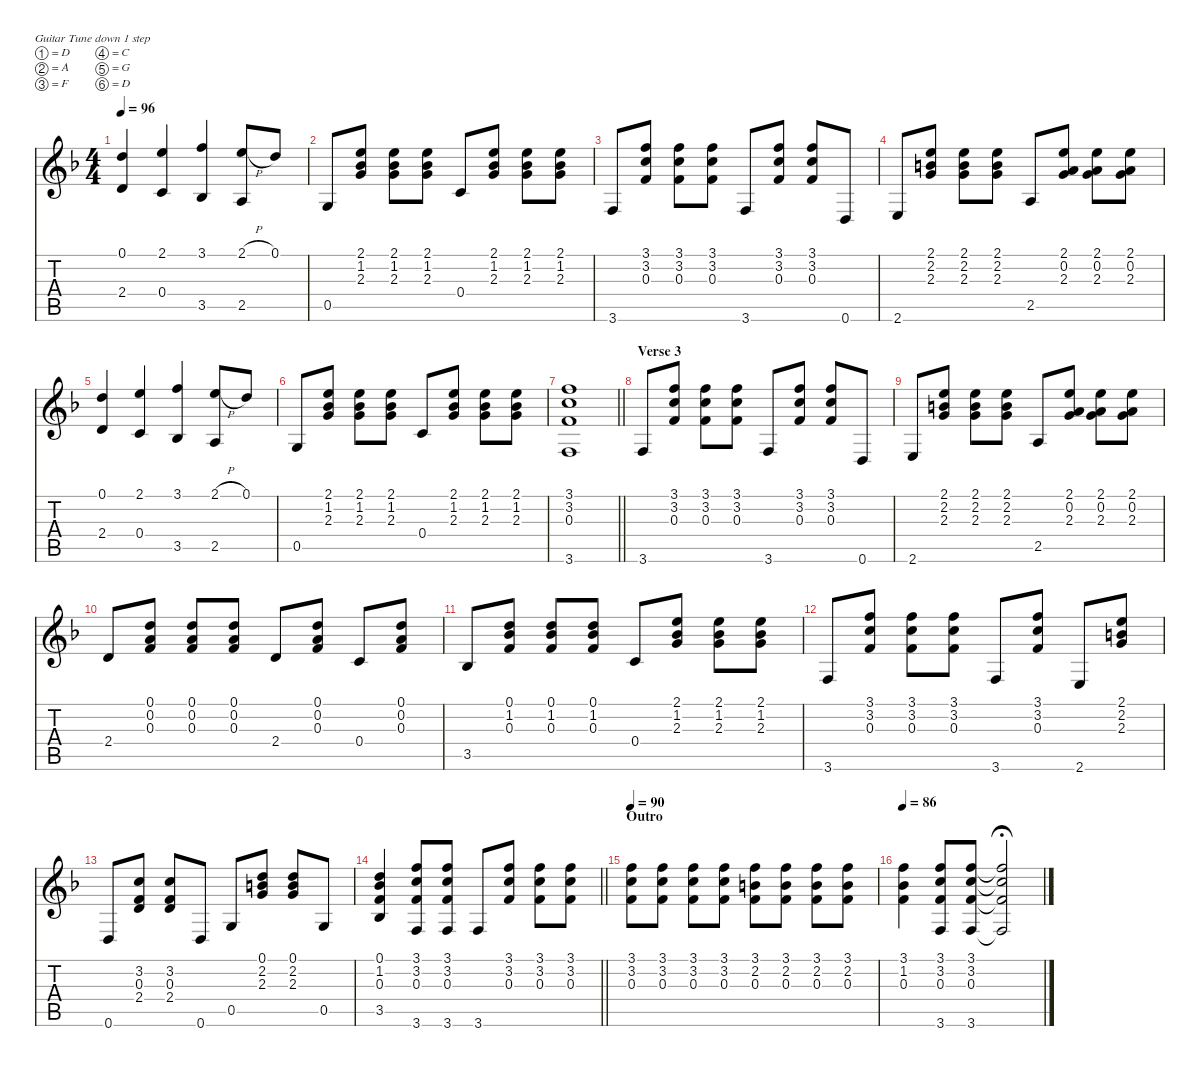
\defaultSystemsLayout 4
\hideDynamics
\bracketExtendMode nobrackets
\singleTrackTrackNamePolicy hidden
\multiTrackTrackNamePolicy hidden
\firstSystemTrackNameMode fullname
\firstSystemTrackNameOrientation horizontal
\otherSystemsTrackNameOrientation horizontal
\track ("Steel Guitar" "s.guit.") {defaultSystemsLayout 4 instrument acousticguitarsteel}
\staff {score tabs}
\tuning (D4 A3 F3 C3 G2 D2)
\ts (4 4)
\tempo 96
\clef g2
\ks f
(2.4{acc forcenatural} 0.1{acc forcenatural}).4{dy mf beam Up} (2.1{acc forcenatural} 0.4{acc forcenatural}).4{beam Up} (3.1{acc forcenatural} 3.5{acc b}).4{beam Up} (2.1{h acc forcenatural} 2.5{acc forcenatural}).8{beam Up} 0.1{acc forcenatural}.8{beam Up} |
0.5{acc forcenatural}.8{beam Up} (2.1{acc forcenatural} 1.2{acc b} 2.3{acc forcenatural}).8{beam Up} (2.1{acc forcenatural} 1.2{acc b} 2.3{acc forcenatural}).8{beam Down} (2.1{acc forcenatural} 1.2{acc b} 2.3{acc forcenatural}).8{beam Down} 0.4{acc forcenatural}.8{beam Up} (2.1{acc forcenatural} 1.2{acc b} 2.3{acc forcenatural}).8{beam Up} (2.1{acc forcenatural} 1.2{acc b} 2.3{acc forcenatural}).8{beam Down} (2.1{acc forcenatural} 1.2{acc b} 2.3{acc forcenatural}).8{beam Down} |
3.6{acc forcenatural}.8{beam Up} (3.1{acc forcenatural} 3.2{acc forcenatural} 0.3{acc forcenatural}).8{beam Up} (3.1{acc forcenatural} 3.2{acc forcenatural} 0.3{acc forcenatural}).8{beam Down} (3.1{acc forcenatural} 3.2{acc forcenatural} 0.3{acc forcenatural}).8{beam Down} 3.6{acc forcenatural}.8{beam Up} (3.1{acc forcenatural} 3.2{acc forcenatural} 0.3{acc forcenatural}).8{beam Up} (3.1{acc forcenatural} 3.2{acc forcenatural} 0.3{acc forcenatural}).8{beam Up} 0.6{acc forcenatural}.8{beam Up} |
2.6{acc forcenatural}.8{beam Up} (2.1{acc forcenatural} 2.2{acc forcenatural} 2.3{acc forcenatural}).8{beam Up} (2.1{acc forcenatural} 2.2{acc forcenatural} 2.3{acc forcenatural}).8{beam Down} (2.3{acc forcenatural} 2.2{acc forcenatural} 2.1{acc forcenatural}).8{beam Down} 2.5{acc forcenatural}.8{beam Up} (2.1{acc forcenatural} 0.2{acc forcenatural} 2.3{acc forcenatural}).8{beam Up} (2.1{acc forcenatural} 0.2{acc forcenatural} 2.3{acc forcenatural}).8{beam Down} (2.1{acc forcenatural} 0.2{acc forcenatural} 2.3{acc forcenatural}).8{beam Down} |
(2.4{acc forcenatural} 0.1{acc forcenatural}).4{beam Up} (2.1{acc forcenatural} 0.4{acc forcenatural}).4{beam Up} (3.1{acc forcenatural} 3.5{acc b}).4{beam Up} (2.1{h acc forcenatural} 2.5{acc forcenatural}).8{beam Up} 0.1{acc forcenatural}.8{beam Up} |
0.5{acc forcenatural}.8{beam Up} (2.1{acc forcenatural} 1.2{acc b} 2.3{acc forcenatural}).8{beam Up} (2.1{acc forcenatural} 1.2{acc b} 2.3{acc forcenatural}).8{beam Down} (2.1{acc forcenatural} 1.2{acc b} 2.3{acc forcenatural}).8{beam Down} 0.4{acc forcenatural}.8{beam Up} (2.1{acc forcenatural} 1.2{acc b} 2.3{acc forcenatural}).8{beam Up} (2.1{acc forcenatural} 1.2{acc b} 2.3{acc forcenatural}).8{beam Down} (2.1{acc forcenatural} 1.2{acc b} 2.3{acc forcenatural}).8{beam Down} |
\barLineRight lightlight
(3.6{acc forcenatural} 3.1{acc forcenatural} 3.2{acc forcenatural} 0.3{acc forcenatural}).1{beam Up} |
\section ("" "Verse 3")
3.6{acc forcenatural}.8{beam Up} (3.1{acc forcenatural} 3.2{acc forcenatural} 0.3{acc forcenatural}).8{beam Up} (3.1{acc forcenatural} 3.2{acc forcenatural} 0.3{acc forcenatural}).8{beam Down} (3.1{acc forcenatural} 3.2{acc forcenatural} 0.3{acc forcenatural}).8{beam Down} 3.6{acc forcenatural}.8{beam Up} (3.1{acc forcenatural} 3.2{acc forcenatural} 0.3{acc forcenatural}).8{beam Up} (3.1{acc forcenatural} 3.2{acc forcenatural} 0.3{acc forcenatural}).8{beam Up} 0.6{acc forcenatural}.8{beam Up} |
2.6{acc forcenatural}.8{beam Up} (2.1{acc forcenatural} 2.2{acc forcenatural} 2.3{acc forcenatural}).8{beam Up} (2.1{acc forcenatural} 2.2{acc forcenatural} 2.3{acc forcenatural}).8{beam Down} (2.1{acc forcenatural} 2.2{acc forcenatural} 2.3{acc forcenatural}).8{beam Down} 2.5{acc forcenatural}.8{beam Up} (2.1{acc forcenatural} 0.2{acc forcenatural} 2.3{acc forcenatural}).8{beam Up} (2.1{acc forcenatural} 0.2{acc forcenatural} 2.3{acc forcenatural}).8{beam Down} (2.1{acc forcenatural} 0.2{acc forcenatural} 2.3{acc forcenatural}).8{beam Down} |
2.4{acc forcenatural}.8{beam Up} (0.1{acc forcenatural} 0.2{acc forcenatural} 0.3{acc forcenatural}).8{beam Up} (0.1{acc forcenatural} 0.2{acc forcenatural} 0.3{acc forcenatural}).8{beam Up} (0.1{acc forcenatural} 0.2{acc forcenatural} 0.3{acc forcenatural}).8{beam Up} 2.4{acc forcenatural}.8{beam Up} (0.1{acc forcenatural} 0.2{acc forcenatural} 0.3{acc forcenatural}).8{beam Up} 0.4{acc forcenatural}.8{beam Up} (0.1{acc forcenatural} 0.2{acc forcenatural} 0.3{acc forcenatural}).8{beam Up} |
3.5{acc b}.8{beam Up} (0.1{acc forcenatural} 1.2{acc b} 0.3{acc forcenatural}).8{beam Up} (0.1{acc forcenatural} 1.2{acc b} 0.3{acc forcenatural}).8{beam Up} (0.1{acc forcenatural} 1.2{acc b} 0.3{acc forcenatural}).8{beam Up} 0.4{acc forcenatural}.8{beam Up} (2.1{acc forcenatural} 1.2{acc b} 2.3{acc forcenatural}).8{beam Up} (2.1{acc forcenatural} 1.2{acc b} 2.3{acc forcenatural}).8{beam Down} (2.1{acc forcenatural} 1.2{acc b} 2.3{acc forcenatural}).8{beam Down} |
3.6{acc forcenatural}.8{beam Up} (3.1{acc forcenatural} 3.2{acc forcenatural} 0.3{acc forcenatural}).8{beam Up} (3.1{acc forcenatural} 3.2{acc forcenatural} 0.3{acc forcenatural}).8{beam Down} (3.1{acc forcenatural} 3.2{acc forcenatural} 0.3{acc forcenatural}).8{beam Down} 3.6{acc forcenatural}.8{beam Up} (3.1{acc forcenatural} 3.2{acc forcenatural} 0.3{acc forcenatural}).8{beam Up} 2.6{acc forcenatural}.8{beam Up} (2.1{acc forcenatural} 2.2{acc forcenatural} 2.3{acc forcenatural}).8{beam Up} |
0.6{acc forcenatural}.8{beam Up} (2.4{acc forcenatural} 3.2{acc forcenatural} 0.3{acc forcenatural}).8{beam Up} (2.4{acc forcenatural} 3.2{acc forcenatural} 0.3{acc forcenatural}).8{beam Up} 0.6{acc forcenatural}.8{beam Up} 0.5{acc forcenatural}.8{beam Up} (2.3{acc forcenatural} 2.2{acc forcenatural} 0.1{acc forcenatural}).8{beam Up} (0.1{acc forcenatural} 2.3{acc forcenatural} 2.2{acc forcenatural}).8{beam Up} 0.5{acc forcenatural}.8{beam Up} |
\barLineRight lightlight
(3.5{acc b} 0.3{acc forcenatural} 1.2{acc b} 0.1{acc forcenatural}).4{beam Up} (3.1{acc forcenatural} 3.2{acc forcenatural} 0.3{acc forcenatural} 3.6{acc forcenatural}).8{beam Up} (3.1{acc forcenatural} 3.2{acc forcenatural} 0.3{acc forcenatural} 3.6{acc forcenatural}).8{beam Up} 3.6{acc forcenatural}.8{beam Up} (3.1{acc forcenatural} 3.2{acc forcenatural} 0.3{acc forcenatural}).8{beam Up} (3.1{acc forcenatural} 3.2{acc forcenatural} 0.3{acc forcenatural}).8{beam Down} (3.1{acc forcenatural} 3.2{acc forcenatural} 0.3{acc forcenatural}).8{beam Down} |
\section ("" "Outro")
\tempo 90
(3.1{acc forcenatural} 3.2{acc forcenatural} 0.3{acc forcenatural}).8{beam Down} (3.1{acc forcenatural} 3.2{acc forcenatural} 0.3{acc forcenatural}).8{beam Down} (3.1{acc forcenatural} 3.2{acc forcenatural} 0.3{acc forcenatural}).8{beam Down} (3.1{acc forcenatural} 3.2{acc forcenatural} 0.3{acc forcenatural}).8{beam Down} (3.1{acc forcenatural} 2.2{acc forcenatural} 0.3{acc forcenatural}).8{beam Down} (3.1{acc forcenatural} 2.2{acc forcenatural} 0.3{acc forcenatural}).8{beam Down} (3.1{acc forcenatural} 2.2{acc forcenatural} 0.3{acc forcenatural}).8{beam Down} (3.1{acc forcenatural} 2.2{acc forcenatural} 0.3{acc forcenatural}).8{beam Down} |
\tempo 86
(3.1{acc forcenatural} 1.2{acc b} 0.3{acc forcenatural}).4{beam Down} (3.6{acc forcenatural} 3.1{acc forcenatural} 3.2{acc forcenatural} 0.3{acc forcenatural}).8{beam Up} (3.6{acc forcenatural} 3.1{acc forcenatural} 3.2{acc forcenatural} 0.3{acc forcenatural}).8{beam Up} (3.1{t acc forcenatural} 3.2{t acc forcenatural} 0.3{t acc forcenatural} 3.6{t acc forcenatural}).2{fermata (medium 0.5) beam Up}
